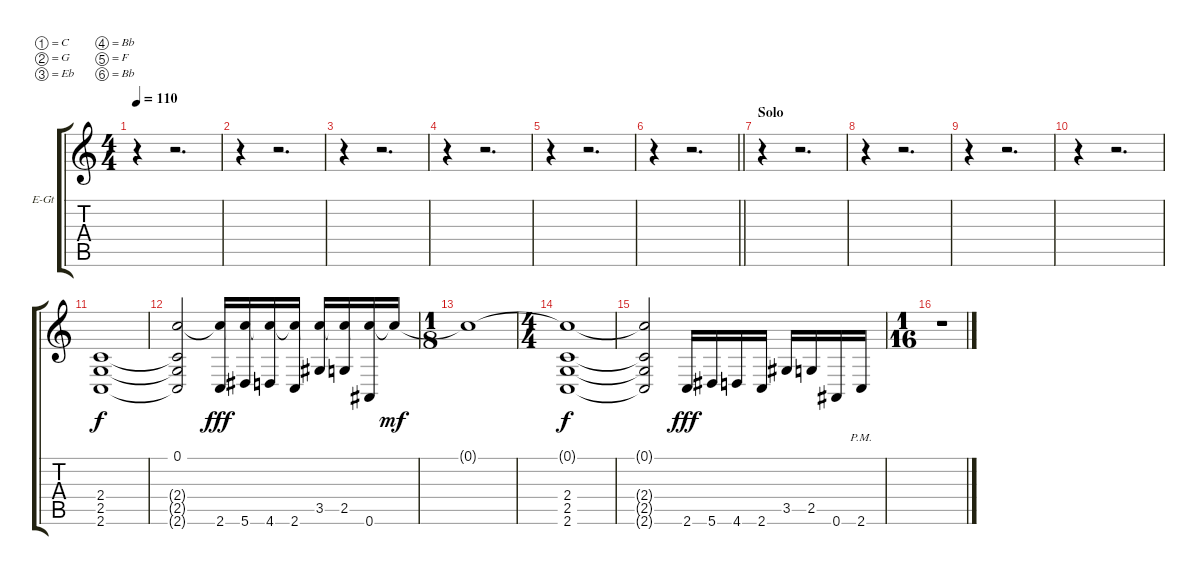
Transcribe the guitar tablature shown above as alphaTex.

\bracketExtendMode groupsimilarinstruments
\firstSystemTrackNameOrientation horizontal
\otherSystemsTrackNameOrientation horizontal
\track ("Additional Guitar" "E-Gt") {instrument distortionguitar}
\staff {score tabs}
\tuning (C4 G3 Eb3 Bb2 F2 Bb1)
\ts (4 4)
\tempo 110
\clef g2
\ks c
r.4{dy f} r.2{d} |
r.4 r.2{d} |
r.4 r.2{d} |
r.4 r.2{d} |
r.4 r.2{d} |
\barLineRight lightlight
r.4 r.2{d} |
\section ("" "Solo")
r.4 r.2{d} |
r.4 r.2{d} |
r.4 r.2{d} |
r.4 r.2{d} |
(2.4 2.5 2.6).1 |
(0.1 2.4{t} 2.5{t} 2.6{t}).2 (2.6 0.1{t}).16{dy fff} (5.6 0.1{t}).16 (4.6 0.1{t}).16 (2.6 0.1{t}).16 (3.5 0.1{t}).16 (2.5 0.1{t}).16 (0.6 0.1{t}).16 0.1{t}.16{dy mf} |
\ts (1 8)
\beaming (8 1)
0.1{t}.1 |
\ts (4 4)
\beaming (8 2 2 2 2)
(2.4 2.5 2.6 0.1{t}).1{dy f} |
(0.1{t} 2.4{t} 2.5{t} 2.6{t}).2 2.6.16{dy fff} 5.6.16 4.6.16 2.6.16 3.5.16 2.5.16 0.6.16 2.6{pm}.16 |
\ts (1 16)
\beaming (8)
r.1
